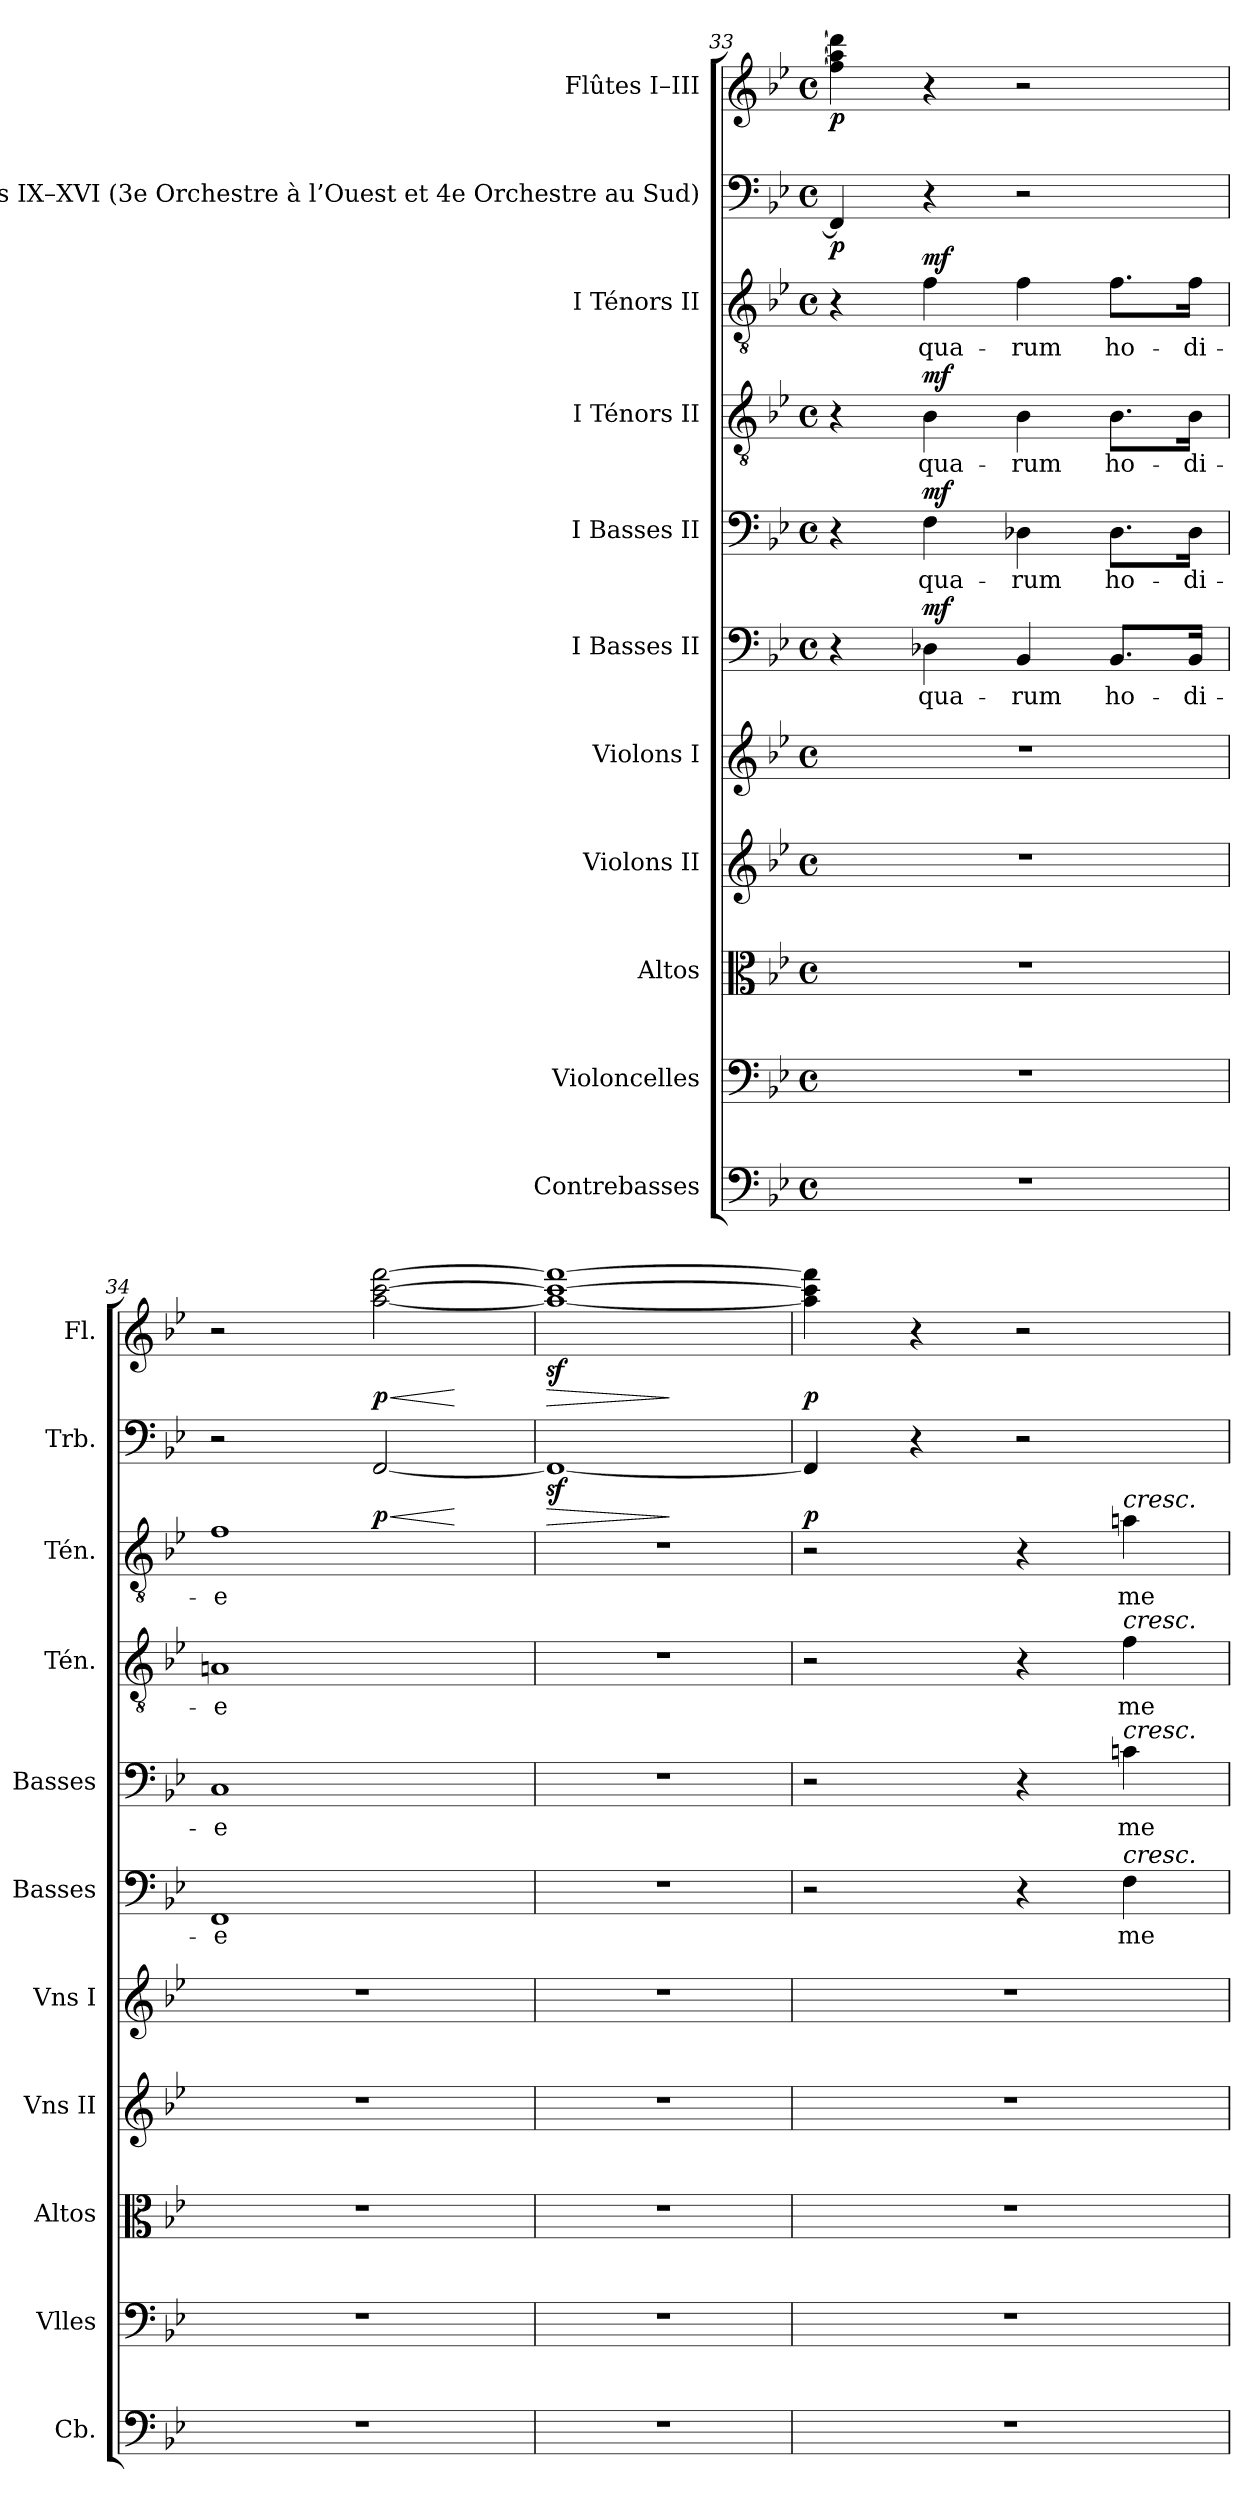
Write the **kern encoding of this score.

**kern	**kern	**kern	**kern	**kern	**kern	**text	**dynam	**kern	**text	**dynam	**kern	**text	**dynam	**kern	**text	**dynam	**kern	**dynam	**kern	**dynam
*part11	*part10	*part9	*part8	*part7	*part6	*part6	*part6	*part5	*part5	*part5	*part4	*part4	*part4	*part3	*part3	*part3	*part2	*part2	*part1	*part1
*staff11	*staff10	*staff9	*staff8	*staff7	*staff6	*staff6	*staff6	*staff5	*staff5	*staff5	*staff4	*staff4	*staff4	*staff3	*staff3	*staff3	*staff2	*staff2	*staff1	*staff1
*I"Contrebasses	*I"Violoncelles	*I"Altos	*I"Violons II	*I"Violons I	*I"I   Basses                  II	*	*	*I"I   Basses                  II	*	*	*I"I   Ténors                  II	*	*	*I"I   Ténors                  II	*	*	*I"Trombones IX–XVI (3e Orchestre à l’Ouest et  4e Orchestre au Sud)	*	*I"Flûtes I–III	*
*I'Cb.	*I'Vlles	*I'Altos	*I'Vns II	*I'Vns I	*I'Basses	*	*	*I'Basses	*	*	*I'Tén.	*	*	*I'Tén.	*	*	*I'Trb.	*	*I'Fl.	*
*clefF4	*clefF4	*clefC3	*clefG2	*clefG2	*clefF4	*	*	*clefF4	*	*	*clefGv2	*	*	*clefGv2	*	*	*clefF4	*	*clefG2	*
*ITrd7c12	*	*	*	*	*	*	*	*	*	*	*ITrd7c12	*	*	*ITrd7c12	*	*	*	*	*	*
*k[b-e-]	*k[b-e-]	*k[b-e-]	*k[b-e-]	*k[b-e-]	*k[b-e-]	*	*	*k[b-e-]	*	*	*k[b-e-]	*	*	*k[b-e-]	*	*	*k[b-e-]	*	*k[b-e-]	*
*B-:	*B-:	*B-:	*B-:	*B-:	*B-:	*	*	*B-:	*	*	*B-:	*	*	*B-:	*	*	*B-:	*	*B-:	*
*M4/4	*M4/4	*M4/4	*M4/4	*M4/4	*M4/4	*	*	*M4/4	*	*	*M4/4	*	*	*M4/4	*	*	*M4/4	*	*M4/4	*
*met(c)	*met(c)	*met(c)	*met(c)	*met(c)	*met(c)	*	*	*met(c)	*	*	*met(c)	*	*	*met(c)	*	*	*met(c)	*	*met(c)	*
=33	=33	=33	=33	=33	=33	=33	=33	=33	=33	=33	=33	=33	=33	=33	=33	=33	=33	=33	=33	=33
1r	1r	1r	1r	1r	4r	.	.	4r	.	.	4r	.	.	4r	.	.	4FFi/]	p	4ffi\] 4aa-i] 4ddd-i]	p
!	!	!	!	!	!	!LO:LY:b:color=#000000	!	!	!	!	!	!	!	!	!	!	!	!	!	!
!	!	!	!	!	!	!	!	!	!LO:LY:b:color=#000000	!	!	!	!	!	!	!	!	!	!	!
!	!	!	!	!	!	!	!	!	!	!	!	!LO:LY:b:color=#000000	!	!	!	!	!	!	!	!
!	!	!	!	!	!	!	!	!	!	!	!	!	!	!	!LO:LY:b:color=#000000	!	!	!	!	!
.	.	.	.	.	4D-Xi\	qua-	mf	4Fi\	qua-	mf	4BB-i\	qua-	mf	4Fi\	qua-	mf	4r	.	4r	.
!	!	!	!	!	!	!LO:LY:b:color=#000000	!	!	!	!	!	!	!	!	!	!	!	!	!	!
!	!	!	!	!	!	!	!	!	!LO:LY:b:color=#000000	!	!	!	!	!	!	!	!	!	!	!
!	!	!	!	!	!	!	!	!	!	!	!	!LO:LY:b:color=#000000	!	!	!	!	!	!	!	!
!	!	!	!	!	!	!	!	!	!	!	!	!	!	!	!LO:LY:b:color=#000000	!	!	!	!	!
.	.	.	.	.	4BB-i/	-rum	.	4D-Xi\	-rum	.	4BB-i\	-rum	.	4Fi\	-rum	.	2r	.	2r	.
!	!	!	!	!	!	!LO:LY:b:color=#000000	!	!	!	!	!	!	!	!	!	!	!	!	!	!
!	!	!	!	!	!	!	!	!	!LO:LY:b:color=#000000	!	!	!	!	!	!	!	!	!	!	!
!	!	!	!	!	!	!	!	!	!	!	!	!LO:LY:b:color=#000000	!	!	!	!	!	!	!	!
!	!	!	!	!	!	!	!	!	!	!	!	!	!	!	!LO:LY:b:color=#000000	!	!	!	!	!
.	.	.	.	.	8.BB-i/L	ho-	.	8.D-i\L	ho-	.	8.BB-i\L	ho-	.	8.Fi\L	ho-	.	.	.	.	.
!	!	!	!	!	!	!LO:LY:b:color=#000000	!	!	!	!	!	!	!	!	!	!	!	!	!	!
!	!	!	!	!	!	!	!	!	!LO:LY:b:color=#000000	!	!	!	!	!	!	!	!	!	!	!
!	!	!	!	!	!	!	!	!	!	!	!	!LO:LY:b:color=#000000	!	!	!	!	!	!	!	!
!	!	!	!	!	!	!	!	!	!	!	!	!	!	!	!LO:LY:b:color=#000000	!	!	!	!	!
.	.	.	.	.	16BB-i/Jk	-di-	.	16D-i\Jk	-di-	.	16BB-i\Jk	-di-	.	16Fi\Jk	-di-	.	.	.	.	.
!!LO:PB:g=z
=34	=34	=34	=34	=34	=34	=34	=34	=34	=34	=34	=34	=34	=34	=34	=34	=34	=34	=34	=34	=34
!	!	!	!	!	!	!LO:LY:b:color=#000000	!	!	!	!	!	!	!	!	!	!	!	!	!	!
!	!	!	!	!	!	!	!	!	!LO:LY:b:color=#000000	!	!	!	!	!	!	!	!	!	!	!
!	!	!	!	!	!	!	!	!	!	!	!	!LO:LY:b:color=#000000	!	!	!	!	!	!	!	!
!	!	!	!	!	!	!	!	!	!	!	!	!	!	!	!LO:LY:b:color=#000000	!	!	!	!	!
1r	1r	1r	1r	1r	1FFi	-e	.	1Ci	-e	.	1AAni	-e	.	1Fi	-e	.	2r	.	2r	.
!	!	!	!	!	!	!	!	!	!	!	!	!	!	!	!	!	!	!LO:HP:b	!	!LO:HP:b
.	.	.	.	.	.	.	.	.	.	.	.	.	.	.	.	.	[<2FFi/	< p	[<2aai\ [>2ccci [>2fffi	< p
.	.	.	.	.	.	.	.	.	.	.	.	.	.	.	.	.	.	[	.	[
=35	=35	=35	=35	=35	=35	=35	=35	=35	=35	=35	=35	=35	=35	=35	=35	=35	=35	=35	=35	=35
!	!	!	!	!	!	!	!	!	!	!	!	!	!	!	!	!	!	!LO:HP:b	!	!LO:HP:b
1r	1r	1r	1r	1r	1r	.	.	1r	.	.	1r	.	.	1r	.	.	1FFzi_<	>	1aai_<z 1ccci_>z 1fffi_>z	>
.	.	.	.	.	.	.	.	.	.	.	.	.	.	.	.	.	.	]	.	]
=36	=36	=36	=36	=36	=36	=36	=36	=36	=36	=36	=36	=36	=36	=36	=36	=36	=36	=36	=36	=36
1r	1r	1r	1r	1r	2r	.	.	2r	.	.	2r	.	.	2r	.	.	4FFi/]	p	4aai\] 4ccci] 4fffi]	p
.	.	.	.	.	.	.	.	.	.	.	.	.	.	.	.	.	4r	.	4r	.
.	.	.	.	.	4r	.	.	4r	.	.	4r	.	.	4r	.	.	2r	.	2r	.
!	!	!	!	!	!	!LO:LY:b:color=#000000	!	!	!	!	!	!	!	!	!	!	!	!	!	!
!	!	!	!	!	!	!	!	!	!LO:LY:b:color=#000000	!	!	!	!	!	!	!	!	!	!	!
!	!	!	!	!	!	!	!	!	!	!	!	!LO:LY:b:color=#000000	!	!	!	!	!	!	!	!
!	!	!	!	!	!	!	!	!	!	!	!	!	!	!LO:TX:a:i:t=cresc.	!	!	!	!	!	!
!	!	!	!	!	!	!	!	!	!	!	!LO:TX:a:i:t=cresc.	!	!	!	!	!	!	!	!	!
!	!	!	!	!	!	!	!	!LO:TX:a:i:t=cresc.	!	!	!	!	!	!	!	!	!	!	!	!
!	!	!	!	!	!LO:TX:a:i:t=cresc.	!	!	!	!	!	!	!	!	!	!	!	!	!	!	!
!	!	!	!	!	!	!	!	!	!	!	!	!	!	!	!LO:LY:b:color=#000000	!	!	!	!	!
.	.	.	.	.	4Fi\	me-	.	4cni\	me-	.	4Fi\	me-	.	4Ani\	me-	.	.	.	.	.
=	=	=	=	=	=	=	=	=	=	=	=	=	=	=	=	=	=	=	=	=
*-	*-	*-	*-	*-	*-	*-	*-	*-	*-	*-	*-	*-	*-	*-	*-	*-	*-	*-	*-	*-
